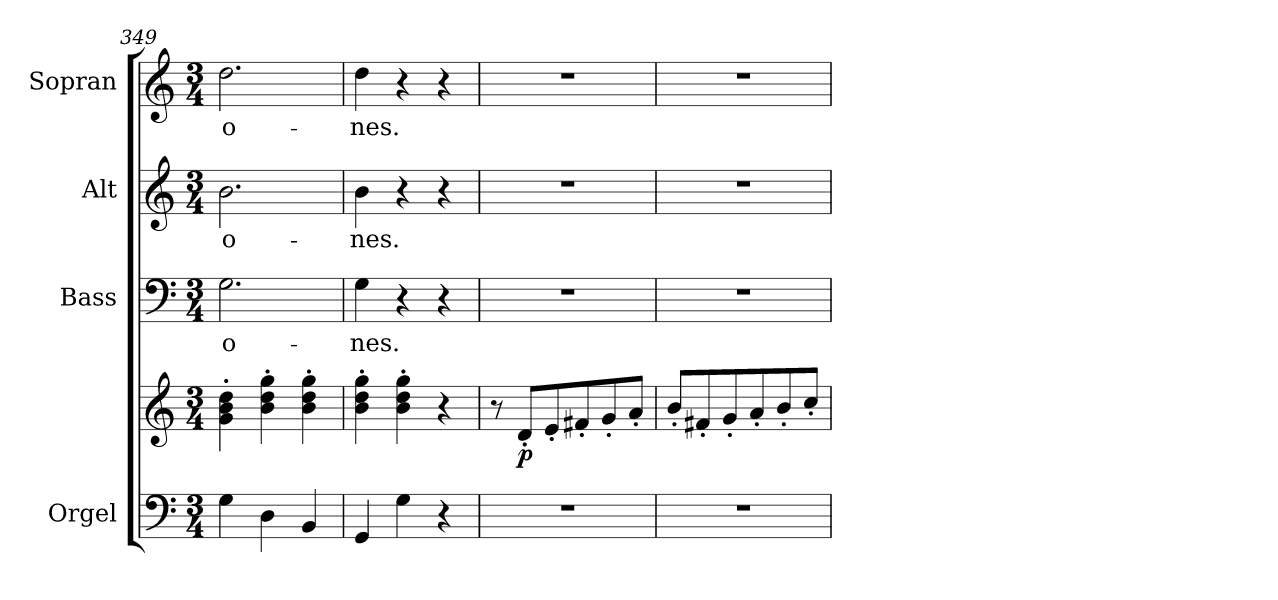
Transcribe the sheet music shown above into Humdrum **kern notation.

**kern	**kern	**dynam	**kern	**text	**kern	**text	**kern	**text
*part4	*part4	*part4	*part3	*part3	*part2	*part2	*part1	*part1
*staff5	*staff4	*staff4/5	*staff3	*staff3	*staff2	*staff2	*staff1	*staff1
*I"Orgel	*	*	*I"Bass	*	*I"Alt	*	*I"Sopran	*
*I'Org.	*	*	*I'B.	*	*I'A.	*	*I'S.	*
*clefF4	*clefG2	*	*clefF4	*	*clefG2	*	*clefG2	*
*k[]	*k[]	*	*k[]	*	*k[]	*	*k[]	*
*C:	*C:	*	*C:	*	*C:	*	*C:	*
*M3/4	*M3/4	*	*M3/4	*	*M3/4	*	*M3/4	*
=349	=349	=349	=349	=349	=349	=349	=349	=349
!	!	!	!	!LO:LY:b	!	!LO:LY:b	!	!LO:LY:b
4G\	4g\'> 4b\'> 4dd\'>	.	2.G\	-o-	2.b\	-o-	2.dd\	-o-
4D\	4b\'> 4dd\'> 4gg\'>	.	.	.	.	.	.	.
4BB/	4b\'> 4dd\'> 4gg\'>	.	.	.	.	.	.	.
=350	=350	=350	=350	=350	=350	=350	=350	=350
!	!	!	!	!LO:LY:b	!	!LO:LY:b	!	!LO:LY:b
4GG/	4b\'> 4dd\'> 4gg\'>	.	4G\	-nes.	4b\	-nes.	4dd\	-nes.
4G\	4b\'> 4dd\'> 4gg\'>	.	4r	.	4r	.	4r	.
4r	4r	.	4r	.	4r	.	4r	.
!!LO:PB:g=z
=351	=351	=351	=351	=351	=351	=351	=351	=351
2.r	8r	.	2.r	.	2.r	.	2.r	.
!	!	!LO:DY:b	!	!	!	!	!	!
.	8d'</L	p	.	.	.	.	.	.
.	8e'</	.	.	.	.	.	.	.
.	8f#X'</	.	.	.	.	.	.	.
.	8g'</	.	.	.	.	.	.	.
.	8a'</J	.	.	.	.	.	.	.
=352	=352	=352	=352	=352	=352	=352	=352	=352
2.r	8b'</L	.	2.r	.	2.r	.	2.r	.
.	8f#X'</	.	.	.	.	.	.	.
.	8g'</	.	.	.	.	.	.	.
.	8a'</	.	.	.	.	.	.	.
.	8b'</	.	.	.	.	.	.	.
.	8cc'</J	.	.	.	.	.	.	.
=	=	=	=	=	=	=	=	=
*-	*-	*-	*-	*-	*-	*-	*-	*-
